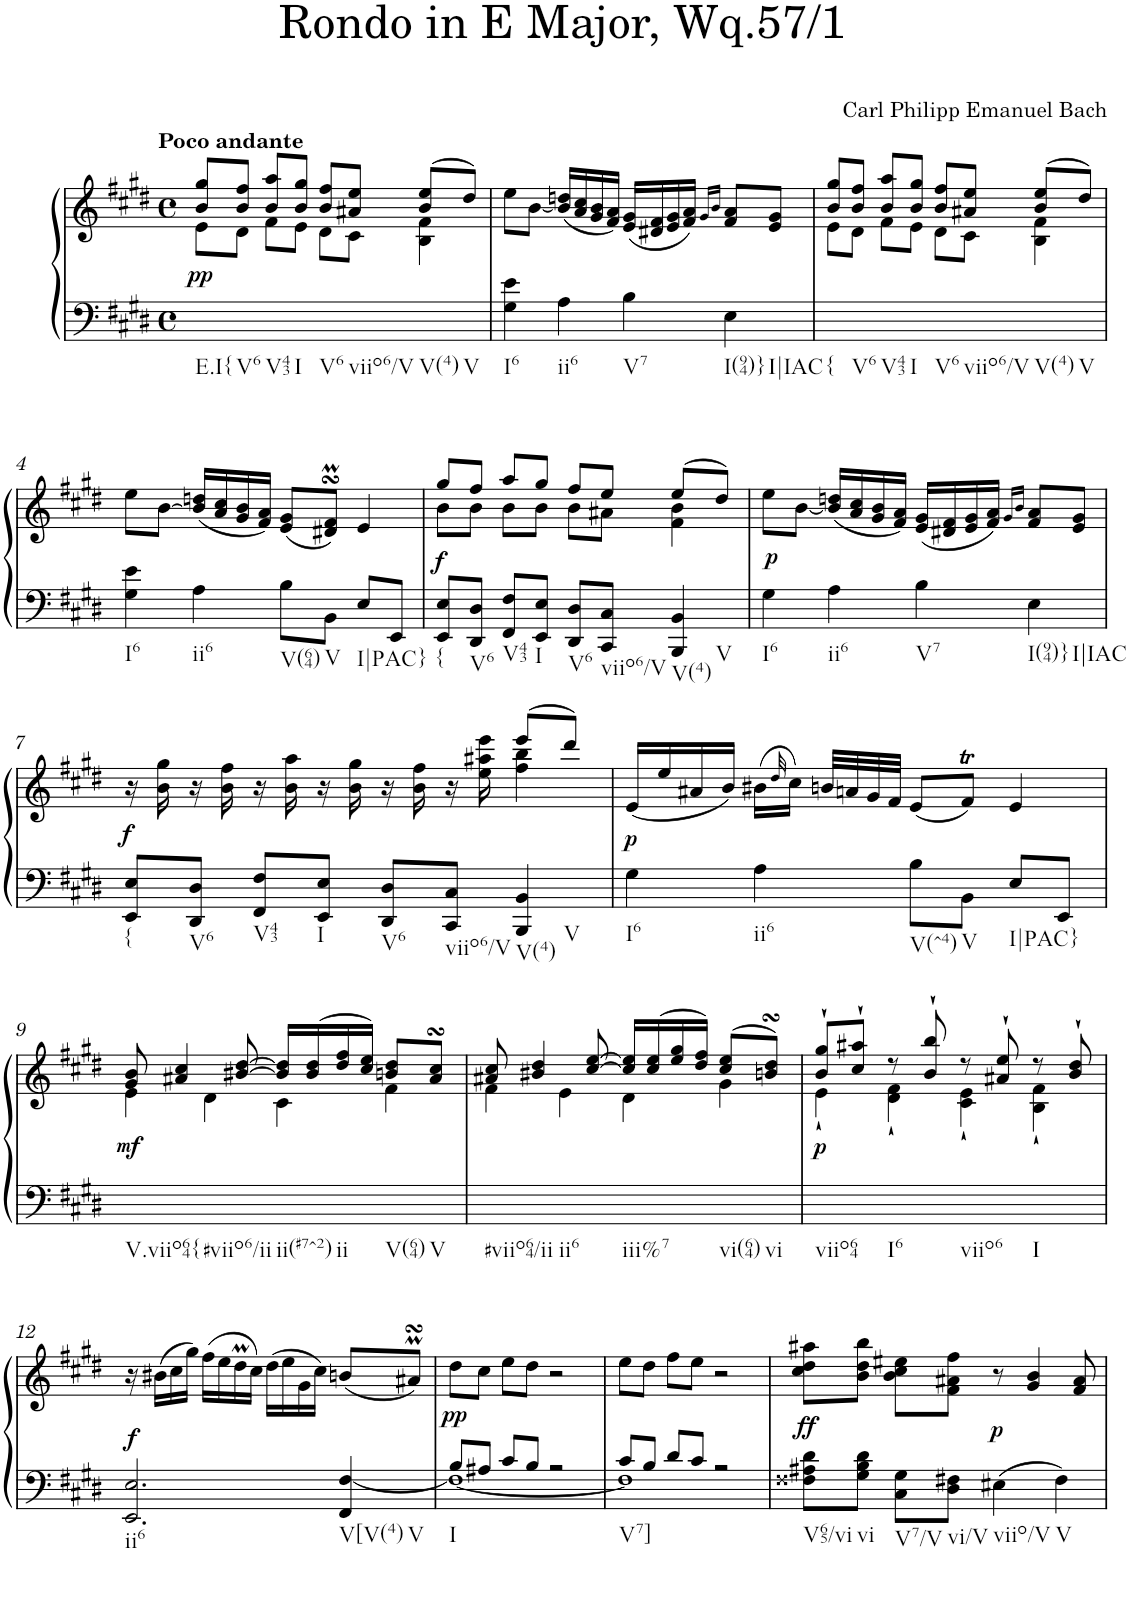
**kern	**kern	**dynam
*part1	*part1	*part1
*staff2	*staff1	*staff1/2
*I"Harpsichord	*	*
*I'Hch.	*	*
*clefF4	*clefG2	*
*k[f#c#g#d#]	*k[f#c#g#d#]	*
*E:	*E:	*
*M4/4	*M4/4	*
*met(c)	*met(c)	*
=1	=1	=1
*	*^	*
!	!LO:TX:a:B:t=Poco andante	!	!
!LO:TX:b:t=E.I{	!	!	!
!LO:TX:b:t=V6	!	!	!
!LO:TX:b:t=V43	!	!	!
!LO:TX:b:t=I	!	!	!
!LO:TX:b:t=V6	!	!	!
!LO:TX:b:t=viio6/V	!	!	!
!LO:TX:b:t=V(4)	!	!	!
!LO:TX:b:t=V	!	!	!
!	!	!	!LO:DY:b
1ryy	8b/ 8gg#/L	8e\L	pp
.	8b/ 8ff#/J	8d#\J	.
.	8b/ 8aa/L	8f#\L	.
.	8b/ 8gg#/J	8e\J	.
.	8b/ 8ff#/L	8d#\L	.
.	8a#X/ 8ee/J	8c#\J	.
.	(>8b/ 8ee/L	4B\ 4f#\	.
.	8dd#/J)	.	.
*	*v	*v	*
=2	=2	=2
!LO:TX:b:t=I6	!	!
4G#\ 4e\	8ee\L	.
.	[<8b\J	.
!LO:TX:b:t=ii6	!	!
4A\	(<16b/] 16ddn/LL	.
.	16a/ 16cc#/	.
.	16g#/ 16b/	.
.	16f#/ 16a/JJ)	.
!LO:TX:b:t=V7	!	!
4B\	(<16e/ 16g#/LL	.
.	16d#X/ 16f#/	.
.	16e/ 16g#/	.
.	16f#/ 16a/JJ)	.
.	16qg#/LL	.
.	16qb/JJ	.
!LO:TX:b:t=I(94)}	!	!
!LO:TX:b:t=I|IAC	!	!
4E\	8f#/ 8a/L	.
.	8e/ 8g#/J	.
=3	=3	=3
*	*^	*
!LO:TX:b:t={	!	!	!
!LO:TX:b:t=V6	!	!	!
!LO:TX:b:t=V43	!	!	!
!LO:TX:b:t=I	!	!	!
!LO:TX:b:t=V6	!	!	!
!LO:TX:b:t=viio6/V	!	!	!
!LO:TX:b:t=V(4)	!	!	!
!LO:TX:b:t=V	!	!	!
1ryy	8b/ 8gg#/L	8e\L	.
.	8b/ 8ff#/J	8d#\J	.
.	8b/ 8aa/L	8f#\L	.
.	8b/ 8gg#/J	8e\J	.
.	8b/ 8ff#/L	8d#\L	.
.	8a#X/ 8ee/J	8c#\J	.
.	(>8b/ 8ee/L	4B\ 4f#\	.
.	8dd#/J)	.	.
*	*v	*v	*
!!LO:LB:g=z
=4	=4	=4
!LO:TX:b:t=I6	!	!
4G#\ 4e\	8ee\L	.
.	[8b\J	.
!LO:TX:b:t=ii6	!	!
4A\	(16b/] 16ddn/LL	.
.	16a/ 16cc#/	.
.	16g#/ 16b/	.
.	16f#/ 16a/JJ)	.
!LO:TX:b:t=V(64)	!	!
8B\L	(8e/ 8g#/L	.
!LO:TX:b:t=V	!	!
8BB\J	8d#X/sSSsM 8f#/sSSsMJ)	.
!LO:TX:b:t=I|PAC}	!	!
8E/L	4e/	.
8EE/J	.	.
=5	=5	=5
*	*^	*
!LO:TX:b:t={	!	!	!
!	!	!	!LO:DY:b
8EE/ 8E/L	8gg#/L	8b\L	f
!LO:TX:b:t=V6	!	!	!
8DD#/ 8D#/J	8ff#/J	8b\J	.
!LO:TX:b:t=V43	!	!	!
8FF#/ 8F#/L	8aa/L	8b\L	.
!LO:TX:b:t=I	!	!	!
8EE/ 8E/J	8gg#/J	8b\J	.
!LO:TX:b:t=V6	!	!	!
8DD#/ 8D#/L	8ff#/L	8b\L	.
!LO:TX:b:t=viio6/V	!	!	!
8CC#/ 8C#/J	8ee/J	8a#X\J	.
!LO:TX:b:t=V(4)	!	!	!
!LO:TX:b:t=V	!	!	!
4BBB/ 4BB/	(>8ee/L	4f#\ 4b\	.
.	8dd#/J)	.	.
*	*v	*v	*
=6	=6	=6
!LO:TX:b:t=I6	!	!
!	!	!LO:DY:b
4G#\	8ee\L	p
.	[<8b\J	.
!LO:TX:b:t=ii6	!	!
4A\	(<16b/] 16ddn/LL	.
.	16a/ 16cc#/	.
.	16g#/ 16b/	.
.	16f#/ 16a/JJ)	.
!LO:TX:b:t=V7	!	!
4B\	(<16e/ 16g#/LL	.
.	16d#X/ 16f#/	.
.	16e/ 16g#/	.
.	16f#/ 16a/JJ)	.
.	16qg#/LL	.
.	16qb/JJ	.
!LO:TX:b:t=I(94)}	!	!
!LO:TX:b:t=I|IAC	!	!
4E\	8f#/ 8a/L	.
.	8e/ 8g#/J	.
!!LO:LB:g=z
=7	=7	=7
*	*^	*
!LO:TX:b:t={	!	!	!
!	!	!	!LO:DY:b
8EE/ 8E/L	16r	2.ryy	f
.	16b\ 16gg#\	.	.
!LO:TX:b:t=V6	!	!	!
8DD#/ 8D#/J	16r	.	.
.	16b\ 16ff#\	.	.
!LO:TX:b:t=V43	!	!	!
8FF#/ 8F#/L	16r	.	.
.	16b\ 16aa\	.	.
!LO:TX:b:t=I	!	!	!
8EE/ 8E/J	16r	.	.
.	16b\ 16gg#\	.	.
!LO:TX:b:t=V6	!	!	!
8DD#/ 8D#/L	16r	.	.
.	16b\ 16ff#\	.	.
!LO:TX:b:t=viio6/V	!	!	!
8CC#/ 8C#/J	16r	.	.
.	16ee\ 16aa#X\ 16eee\	.	.
!LO:TX:b:t=V(4)	!	!	!
!LO:TX:b:t=V	!	!	!
4BBB/ 4BB/	(>8eee/L	4ff#\ 4bb\	.
.	8ddd#/J)	.	.
*	*v	*v	*
=8	=8	=8
!LO:TX:b:t=I6	!	!
!	!	!LO:DY:b
4G#\	(<16e/LL	p
.	16ee/	.
.	16a#X/	.
.	16b/JJ)	.
!LO:TX:b:t=ii6	!	!
4A\	(>16b#X\LL	.
.	32qdd#/	.
.	16cc#\JJ)	.
.	32bn/LLL	.
.	32an/	.
.	32g#/	.
.	32f#/JJJ	.
!LO:TX:b:t=V(^4)	!	!
8B\L	(<8e/L	.
!LO:TX:b:t=V	!	!
8BB\J	8f#T/J)	.
!LO:TX:b:t=I|PAC}	!	!
8E/L	4e/	.
8EE/J	.	.
!!LO:LB:g=z
=9	=9	=9
*	*^	*
!LO:TX:b:t=V.viio64{	!	!	!
!LO:TX:b:t=#viio6/ii	!	!	!
!LO:TX:b:t=ii(#7^2)	!	!	!
!LO:TX:b:t=ii	!	!	!
!LO:TX:b:t=V(64)	!	!	!
!LO:TX:b:t=V	!	!	!
!	!	!	!LO:DY:b
1ryy	8g#/ 8b/	4e\	mf
.	4a#X/ 4cc#/	.	.
.	.	4d#\	.
.	[>8b#X/ [>8dd#/	.	.
.	16b#/] 16dd#/]LL	4c#\	.
.	(>16b#/ 16dd#/	.	.
.	16dd#/ 16ff#/	.	.
.	16cc#/ 16ee/JJ)	.	.
.	8bn/ 8dd#/L	4f#\	.
.	8a#/sSSs 8cc#/sSSsJ	.	.
=10	=10	=10	=10
!LO:TX:b:t=#viio64/ii	!	!	!
!LO:TX:b:t=ii6	!	!	!
!LO:TX:b:t=iii%7	!	!	!
!LO:TX:b:t=vi(64)	!	!	!
!LO:TX:b:t=vi	!	!	!
1ryy	8a#X/ 8cc#/	4f#\	.
.	4b#X/ 4dd#/	.	.
.	.	4e\	.
.	[>8cc#/ [>8ee/	.	.
.	16cc#/] 16ee/]LL	4d#\	.
.	(16cc#/ 16ee/	.	.
.	16ee/ 16gg#/	.	.
.	16dd#/ 16ff#/JJ)	.	.
.	(>8cc#/ 8ee/L	4g#\	.
.	8bn/sSSS 8dd#/sSSSJ)	.	.
=11	=11	=11	=11
!LO:TX:b:t=viio64	!	!	!
!LO:TX:b:t=I6	!	!	!
!LO:TX:b:t=viio6	!	!	!
!LO:TX:b:t=I	!	!	!
!	!	!	!LO:DY:b
1ryy	8b/` 8gg#/`L	4e`\	p
.	8cc#/` 8aa#X/`J	.	.
.	8r	4d#\` 4f#\`	.
.	8b/` 8bb/`	.	.
.	8r	4c#\` 4e\`	.
.	8a#X/` 8ee/`	.	.
.	8r	4B\` 4f#\`	.
.	8b/` 8dd#/`	.	.
*	*v	*v	*
!!LO:LB:g=z
=12	=12	=12
*^	*	*
!LO:TX:b:t=ii6	!	!	!
!LO:TX:b:t=V[V(4)	!	!	!
!LO:TX:b:t=V	!	!	!
!	!	!	!LO:DY:b
1ryy	2.EE/ 2.E/	16r	f
.	.	(>16b#X\LL	.
.	.	16cc#\	.
.	.	16gg#\JJ)	.
.	.	(>16ff#\LL	.
.	.	16ee\	.
.	.	16dd#m\	.
.	.	16cc#\JJ)	.
.	.	(>16dd#\LL	.
.	.	16ee\	.
.	.	16g#\	.
.	.	16cc#\JJ)	.
.	4FF#/ [<4F#/	(<8bn/L	.
.	.	8a#XmsSsS/J)	.
=13	=13	=13	=13
!LO:TX:b:t=I	!	!	!
!	!	!	!LO:DY:b
8B/L	1F#_	8dd#\L	pp
8A#X/J	.	8cc#\J	.
8c#/L	.	8ee\L	.
8B/J	.	8dd#\J	.
2r	.	2r	.
=14	=14	=14	=14
!LO:TX:b:t=V7]	!	!	!
8c#/L	1F#]	8ee\L	.
8B/J	.	8dd#\J	.
8d#/L	.	8ff#\L	.
8c#/J	.	8ee\J	.
2r	.	2r	.
*v	*v	*	*
=15	=15	=15
!LO:TX:b:t=V65/vi	!	!
!	!	!LO:DY:b
8F##X\ 8A#X\ 8d#\L	8cc#\ 8dd#\ 8aa#X\L	ff
!LO:TX:b:t=vi	!	!
8G#\ 8B\ 8d#\J	8b\ 8dd#\ 8bb\J	.
!LO:TX:b:t=V7/V	!	!
8C#\ 8G#\L	8b\ 8cc#\ 8ee#X\L	.
!LO:TX:b:t=vi/V	!	!
8D#\ 8F#X\J	8f#\ 8a#X\ 8ff#\J	.
!LO:TX:b:t=viio/V	!	!
!	!	!LO:DY:b
4E#X\	8r	p
.	4g#/ 4b/	.
!LO:TX:b:t=V	!	!
4F#\	.	.
.	8f#/ 8a#/	.
=	=	=
*-	*-	*-
